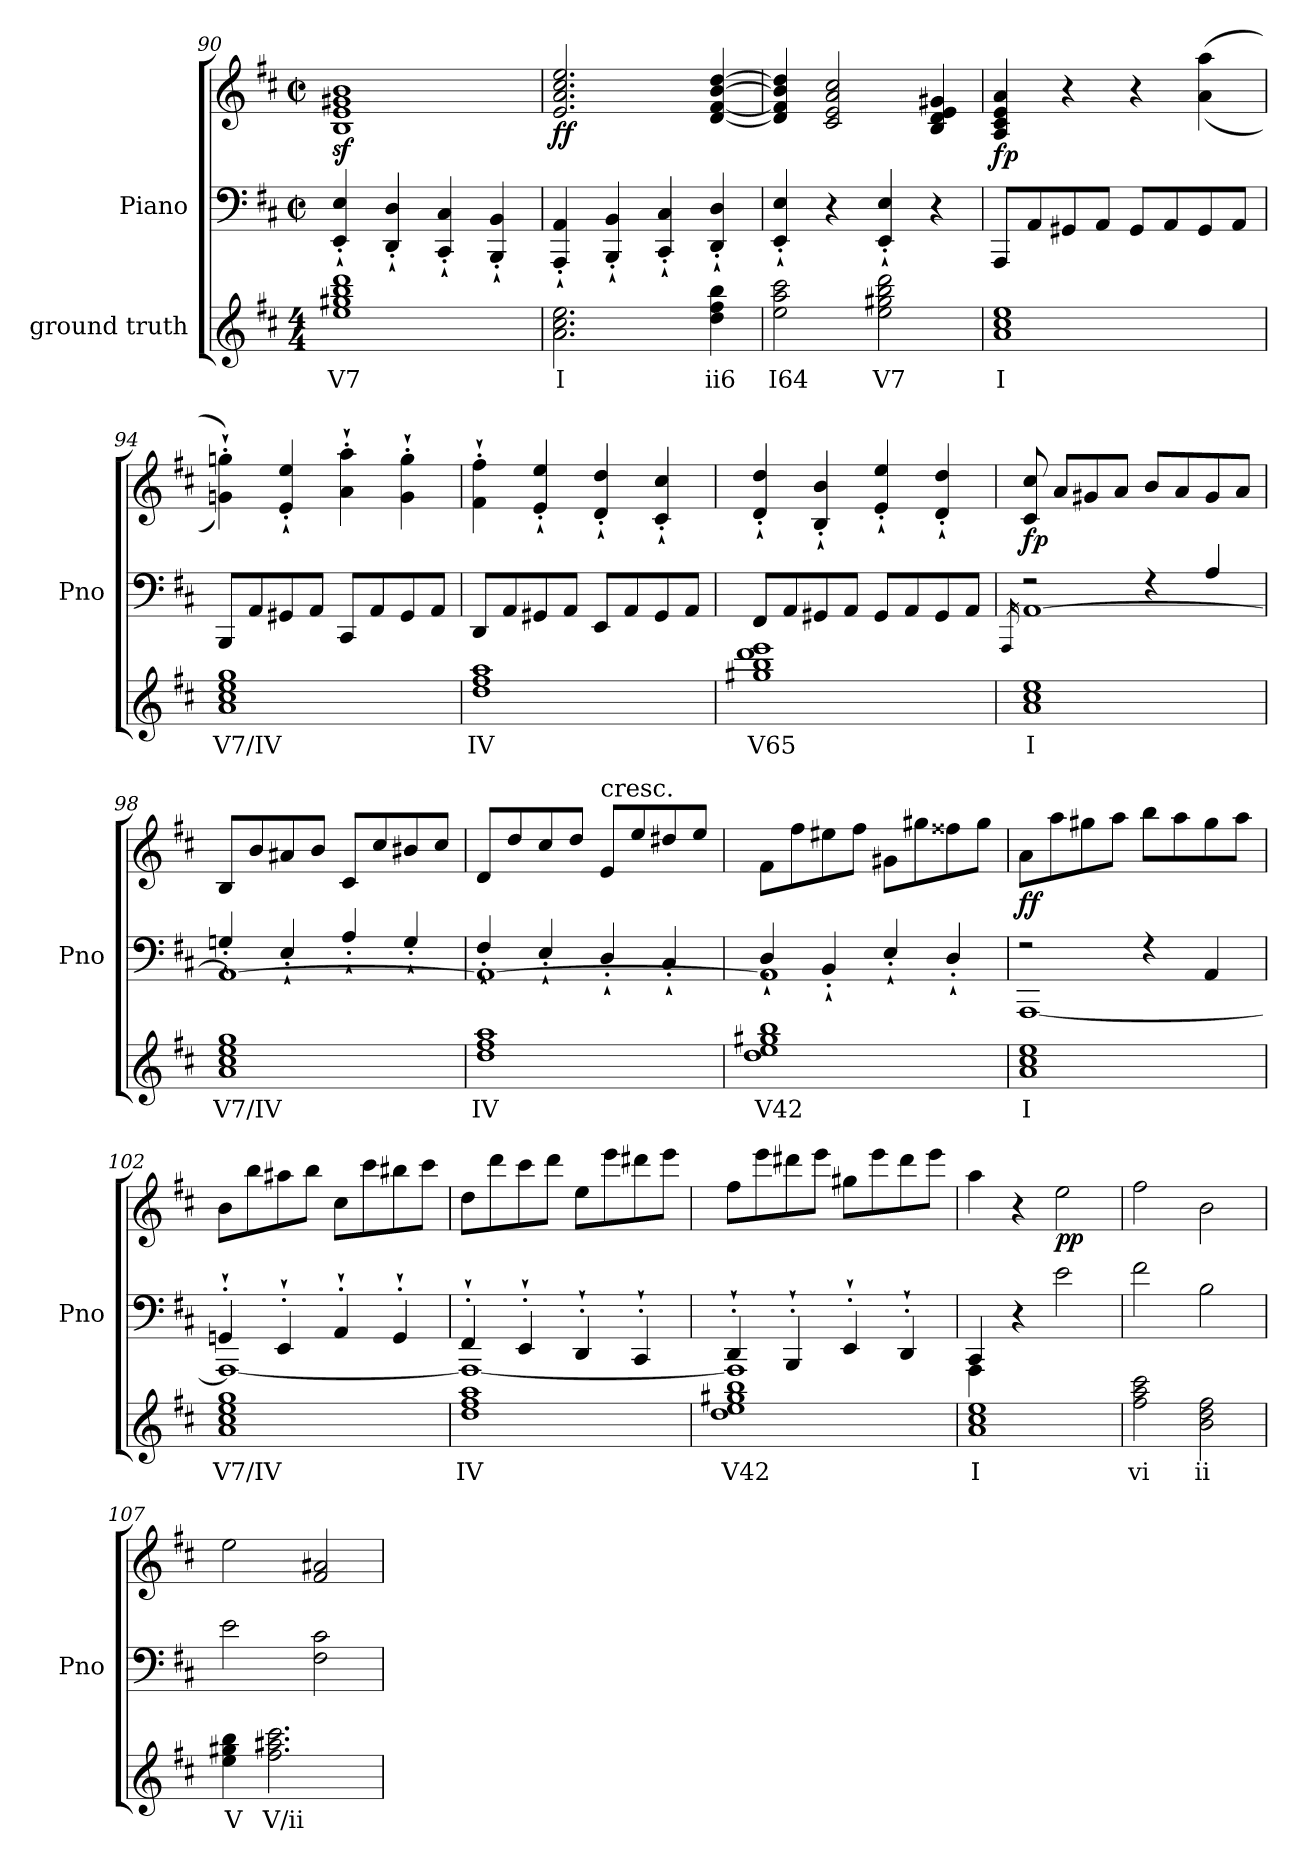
**kern	**text	**kern	**kern	**dynam
*part2	*part2	*part1	*part1	*part1
*staff3	*staff3	*staff2	*staff1	*staff1/2
*I"ground truth	*	*I"Piano	*	*
*	*	*I'Pno	*	*
*	*	*clefF4	*clefG2	*
*k[f#c#]	*	*k[f#c#]	*k[f#c#]	*
*D:	*	*D:	*D:	*
*M4/4	*	*M2/2	*M2/2	*
*	*	*met(c|)	*met(c|)	*
=90	=90	=90	=90	=90
1ee 1gg#X 1bb 1ddd	V7	4EE/'` 4E/'`	1Bz< 1ez< 1g#Xz< 1bz<	.
.	.	4DD/'` 4D/'`	.	.
.	.	4CC#/'` 4C#/'`	.	.
.	.	4BBB/'` 4BB/'`	.	.
=91	=91	=91	=91	=91
!	!	!	!	!LO:DY:b
2.a 2.cc# 2.ee	I	4AAA/'` 4AA/'`	2.e/ 2.a/ 2.cc#/ 2.ee/	ff
.	.	4BBB/'` 4BB/'`	.	.
.	.	4CC#/'` 4C#/'`	.	.
4dd 4ff# 4bb	ii6	4DD/'` 4D/'`	[4d/ [4f#/ [4b/ [4dd/	.
=92	=92	=92	=92	=92
2ee 2aa 2ccc#	I64	4EE/'` 4E/'`	4d/] 4f#/] 4b/] 4dd/]	.
.	.	4r	2c#/ 2e/ 2a/ 2cc#/	.
2ee 2gg#X 2bb 2ddd	V7	4EE/'` 4E/'`	.	.
.	.	4r	4B/ 4d/ 4e/ 4g#X/	.
!!LO:LB:g=z
=93	=93	=93	=93	=93
!	!	!	!	!LO:DY:b
1a 1cc# 1ee	I	8AAA/L	4A/ 4c#/ 4e/ 4a/	fp
.	.	8AA/	.	.
.	.	8GG#X/	4r	.
.	.	8AA/J	.	.
.	.	8GG#/L	4r	.
.	.	8AA/	.	.
.	.	8GG#/	(>(>4a\ 4aa\	.
.	.	8AA/J	.	.
=94	=94	=94	=94	=94
1a 1cc# 1ee 1gg	V7/IV	8BBB/L	4gn\'` 4ggn\'`))	.
.	.	8AA/	.	.
.	.	8GG#X/	4e/'` 4ee/'`	.
.	.	8AA/J	.	.
.	.	8CC#/L	4a\'` 4aa\'`	.
.	.	8AA/	.	.
.	.	8GG#/	4g\'` 4gg\'`	.
.	.	8AA/J	.	.
=95	=95	=95	=95	=95
1dd 1ff# 1aa	IV	8DD/L	4f#\'` 4ff#\'`	.
.	.	8AA/	.	.
.	.	8GG#X/	4e/'` 4ee/'`	.
.	.	8AA/J	.	.
.	.	8EE/L	4d/'` 4dd/'`	.
.	.	8AA/	.	.
.	.	8GG#/	4c#/'` 4cc#/'`	.
.	.	8AA/J	.	.
=96	=96	=96	=96	=96
1gg#X 1bb 1ddd 1eee	V65	8FF#/L	4d/'` 4dd/'`	.
.	.	8AA/	.	.
.	.	8GG#X/	4B/'` 4b/'`	.
.	.	8AA/J	.	.
.	.	8GG#/L	4e/'` 4ee/'`	.
.	.	8AA/	.	.
.	.	8GG#/	4d/'` 4dd/'`	.
.	.	8AA/J	.	.
!!LO:LB:g=z
=97	=97	=97	=97	=97
.	.	16qAAA/	.	.
*	*	*^	*	*
!	!	!	!	!	!LO:DY:b
1a 1cc# 1ee	I	[1AA	2rF	8c#/ 8cc#/	fp
.	.	.	.	8a/L	.
.	.	.	.	8g#X/	.
.	.	.	.	8a/J	.
.	.	.	4rF	8b/L	.
.	.	.	.	8a/	.
.	.	.	4A/	8g#/	.
.	.	.	.	8a/J	.
=98	=98	=98	=98	=98	=98
1a 1cc# 1ee 1gg	V7/IV	1AA_	4Gn'`/	8B/L	.
.	.	.	.	8b/	.
.	.	.	4E'`/	8a#X/	.
.	.	.	.	8b/J	.
.	.	.	4A'`/	8c#/L	.
.	.	.	.	8cc#/	.
.	.	.	4G'`/	8b#X/	.
.	.	.	.	8cc#/J	.
=99	=99	=99	=99	=99	=99
1dd 1ff# 1aa	IV	1AA_	4F#'`/	8d/L	.
.	.	.	.	8dd/	.
.	.	.	4E'`/	8cc#/	.
.	.	.	.	8dd/J	.
!	!	!	!	!LO:TX:a:t=cresc.	!
.	.	.	4D'`/	8e/L	.
.	.	.	.	8ee/	.
.	.	.	4C#'`/	8dd#X/	.
.	.	.	.	8ee/J	.
=100	=100	=100	=100	=100	=100
1dd 1ee 1gg#X 1bb	V42	1AA]	4D'`/	8f#\L	.
.	.	.	.	8ff#\	.
.	.	.	4BB'`/	8ee#X\	.
.	.	.	.	8ff#\J	.
.	.	.	4E'`/	8g#X\L	.
.	.	.	.	8gg#X\	.
.	.	.	4D'`/	8ff##X\	.
.	.	.	.	8gg#\J	.
!!LO:LB:g=z
=101	=101	=101	=101	=101	=101
!	!	!	!	!	!LO:DY:b
1a 1cc# 1ee	I	2r	[1AAA	8a\L	ff
.	.	.	.	8aa\	.
.	.	.	.	8gg#X\	.
.	.	.	.	8aa\J	.
.	.	4r	.	8bb\L	.
.	.	.	.	8aa\	.
.	.	4AA/	.	8gg#\	.
.	.	.	.	8aa\J	.
=102	=102	=102	=102	=102	=102
1a 1cc# 1ee 1gg	V7/IV	4GGn'`/	1AAA_	8b\L	.
.	.	.	.	8bb\	.
.	.	4EE'`/	.	8aa#X\	.
.	.	.	.	8bb\J	.
.	.	4AA'`/	.	8cc#\L	.
.	.	.	.	8ccc#\	.
.	.	4GG'`/	.	8bb#X\	.
.	.	.	.	8ccc#\J	.
=103	=103	=103	=103	=103	=103
1dd 1ff# 1aa	IV	4FF#'`/	1AAA_	8dd\L	.
.	.	.	.	8ddd\	.
.	.	4EE'`/	.	8ccc#\	.
.	.	.	.	8ddd\J	.
.	.	4DD'`/	.	8ee\L	.
.	.	.	.	8eee\	.
.	.	4CC#'`/	.	8ddd#X\	.
.	.	.	.	8eee\J	.
=104	=104	=104	=104	=104	=104
1dd 1ee 1gg#X 1bb	V42	4DD'`/	1AAA]	8ff#\L	.
.	.	.	.	8eee\	.
.	.	4BBB'`/	.	8ddd#X\	.
.	.	.	.	8eee\J	.
.	.	4EE'`/	.	8gg#X\L	.
.	.	.	.	8eee\	.
.	.	4DD'`/	.	8ddd#\	.
.	.	.	.	8eee\J	.
!!LO:LB:g=z
=105	=105	=105	=105	=105	=105
*	*	*	*	*^	*
1a 1cc# 1ee	I	4CC#/	4AAA\	4aa\	4ryy	.
.	.	4r	2.ryy	4r	2.ryy	.
!	!	!	!	!	!	!LO:DY:b
.	.	2e\	.	2ee\	.	pp
*	*	*v	*v	*	*	*
*	*	*	*v	*v	*
=106	=106	=106	=106	=106
2ff# 2aa 2ccc#	vi	2f#\	2ff#\	.
2b 2dd 2ff#	ii	2B\	2b\	.
=107	=107	=107	=107	=107
4ee 4gg#X 4bb	V	2e\	2ee\	.
2.ff# 2.aa#X 2.ccc#	V/ii	.	.	.
.	.	2F#\ 2c#\	[2f#/ 2a#X/	.
=	=	=	=	=
*-	*-	*-	*-	*-
